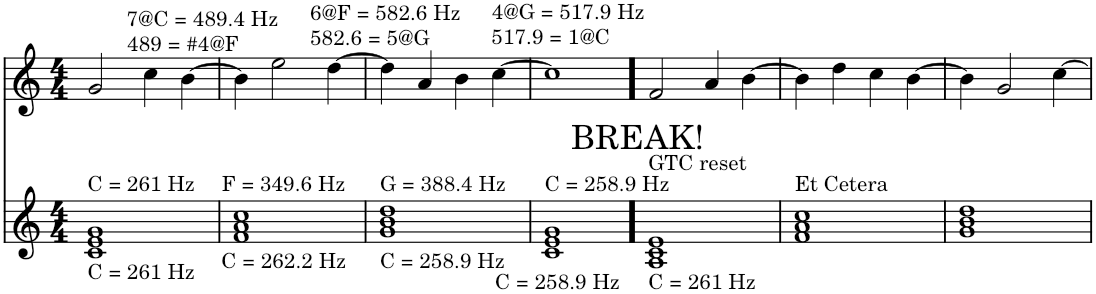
**kern	**kern
*part2	*part1
*staff2	*staff1
*I"Piano	*I"Piano 2
*I'Pno.	*I'Pno. 2
*clefG2	*clefG2
*k[]	*k[]
*M4/4	*M4/4
=1	=1
!LO:TX:a:t=C = 261 Hz	!
!LO:TX:b:t=C = 261 Hz	!
1c 1e 1g	2g/
.	4cc\
!	!LO:TX:a:t=7@C = 489.4 Hz
!	!LO:TX:a:t=489 = #4@F
.	[4b\
=2	=2
!LO:TX:a:t=F = 349.6 Hz	!
!LO:TX:b:t=C = 262.2 Hz	!
1f 1a 1cc	4b\]
.	2ee\
!	!LO:TX:a:t=6@F = 582.6 Hz
!	!LO:TX:a:t=582.6 = 5@G
.	[4dd\
=3	=3
!LO:TX:a:t=G = 388.4 Hz	!
!LO:TX:b:t=C = 258.9 Hz	!
1g 1b 1dd	4dd\]
.	4a/
.	4b\
!	!LO:TX:a:t=4@G = 517.9 Hz
!	!LO:TX:a:t=517.9 = 1@C
.	[4cc\
=4	=4
!LO:TX:b:t=C = 258.9 Hz	!
!LO:TX:a:t=C = 258.9 Hz	!
1c 1e 1g	1cc]
=5!	=5!
!	!LO:TX:b:t=BREAK!
!LO:TX:b:t=C = 261 Hz	!
!LO:TX:a:t=GTC reset	!
1A 1c 1e	2f/
.	4a/
.	[4b\
=6	=6
!LO:TX:a:t=Et Cetera	!
1f 1a 1cc	4b\]
.	4dd\
.	4cc\
.	[4b\
=7	=7
1g 1b 1dd	4b\]
.	2g/
.	[4cc\
=	=
*-	*-
